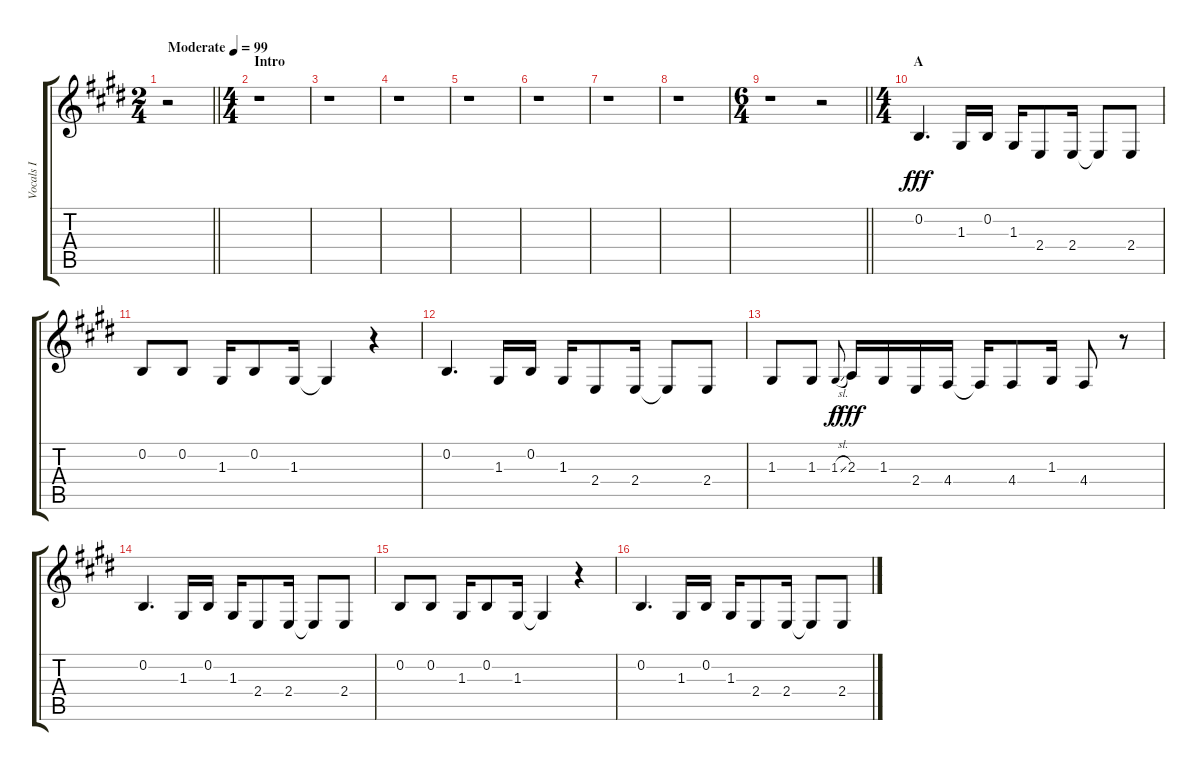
\track ("Vocals I" "Vocals I") {instrument voiceoohs}
\staff {score tabs}
\tuning (E4 B3 G3 D3 A2 E2) {hide}
\ts (2 4)
\tempo (99 "Moderate")
\clef g2
\barLineRight lightlight
\ks e
r.2{dy fff instrument voiceoohs} |
\ts (4 4)
\section ("" "Intro")
r.1 |
r.1 |
r.1 |
r.1 |
r.1 |
r.1 |
r.1 |
\ts (6 4)
\barLineRight lightlight
r.1 r.2 |
\ts (4 4)
\section ("" "A")
0.2.4{d} 1.3.16 0.2.16 1.3.16 2.4.8 2.4.16 2.4{t}.8 2.4.8 |
0.2.8 0.2.8 1.3.16 0.2.8 1.3.16 1.3{t}.4 r.4 |
0.2.4{d} 1.3.16 0.2.16 1.3.16 2.4.8 2.4.16 2.4{t}.8 2.4.8 |
1.3.8 1.3.8 1.3{sl}.8{gr onbeat dy f} 2.3.16{dy fff} 1.3.16 2.4.16 4.4.16 4.4{t}.16 4.4.8 1.3.16 4.4.8 r.8 |
0.2.4{d} 1.3.16 0.2.16 1.3.16 2.4.8 2.4.16 2.4{t}.8 2.4.8 |
0.2.8 0.2.8 1.3.16 0.2.8 1.3.16 1.3{t}.4 r.4 |
0.2.4{d} 1.3.16 0.2.16 1.3.16 2.4.8 2.4.16 2.4{t}.8 2.4.8
